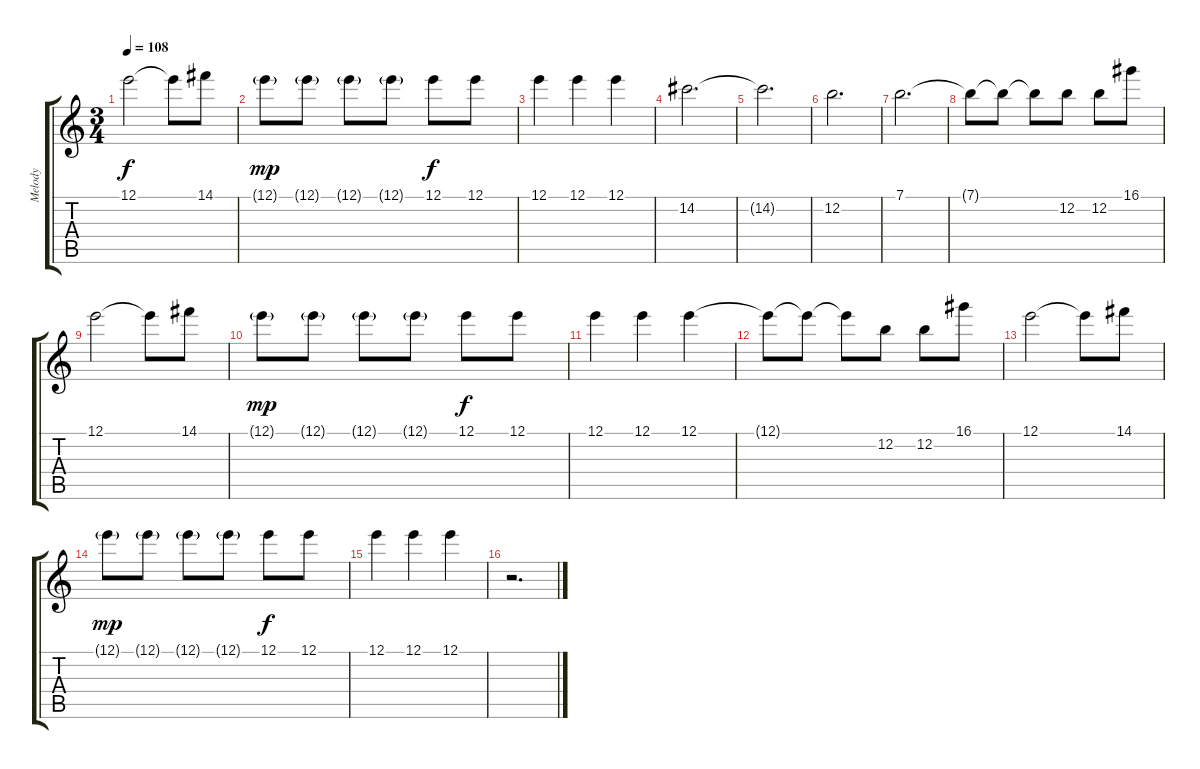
\track ("Melody" "Melody") {instrument acousticguitarsteel}
\staff {score tabs}
\tuning (E4 B3 G3 D3 A2 E2) {hide}
\ts (3 4)
\tempo 108
\clef g2
\ks c
12.1.2{dy f} 12.1{t}.8 14.1.8 |
12.1{g}.8{dy mp} 12.1{g}.8 12.1{g}.8 12.1{g}.8 12.1.8{dy f} 12.1.8 |
12.1.4 12.1.4 12.1.4 |
14.2.2{d} |
14.2{t}.2{d} |
12.2.2{d} |
7.1.2{d} |
7.1{t}.8 7.1{t}.8 7.1{t}.8 12.2.8 12.2.8 16.1.8 |
12.1.2 12.1{t}.8 14.1.8 |
12.1{g}.8{dy mp} 12.1{g}.8 12.1{g}.8 12.1{g}.8 12.1.8{dy f} 12.1.8 |
12.1.4 12.1.4 12.1.4 |
12.1{t}.8 12.1{t}.8 12.1{t}.8 12.2.8 12.2.8 16.1.8 |
12.1.2 12.1{t}.8 14.1.8 |
12.1{g}.8{dy mp} 12.1{g}.8 12.1{g}.8 12.1{g}.8 12.1.8{dy f} 12.1.8 |
12.1.4 12.1.4 12.1.4 |
r.2{d}
